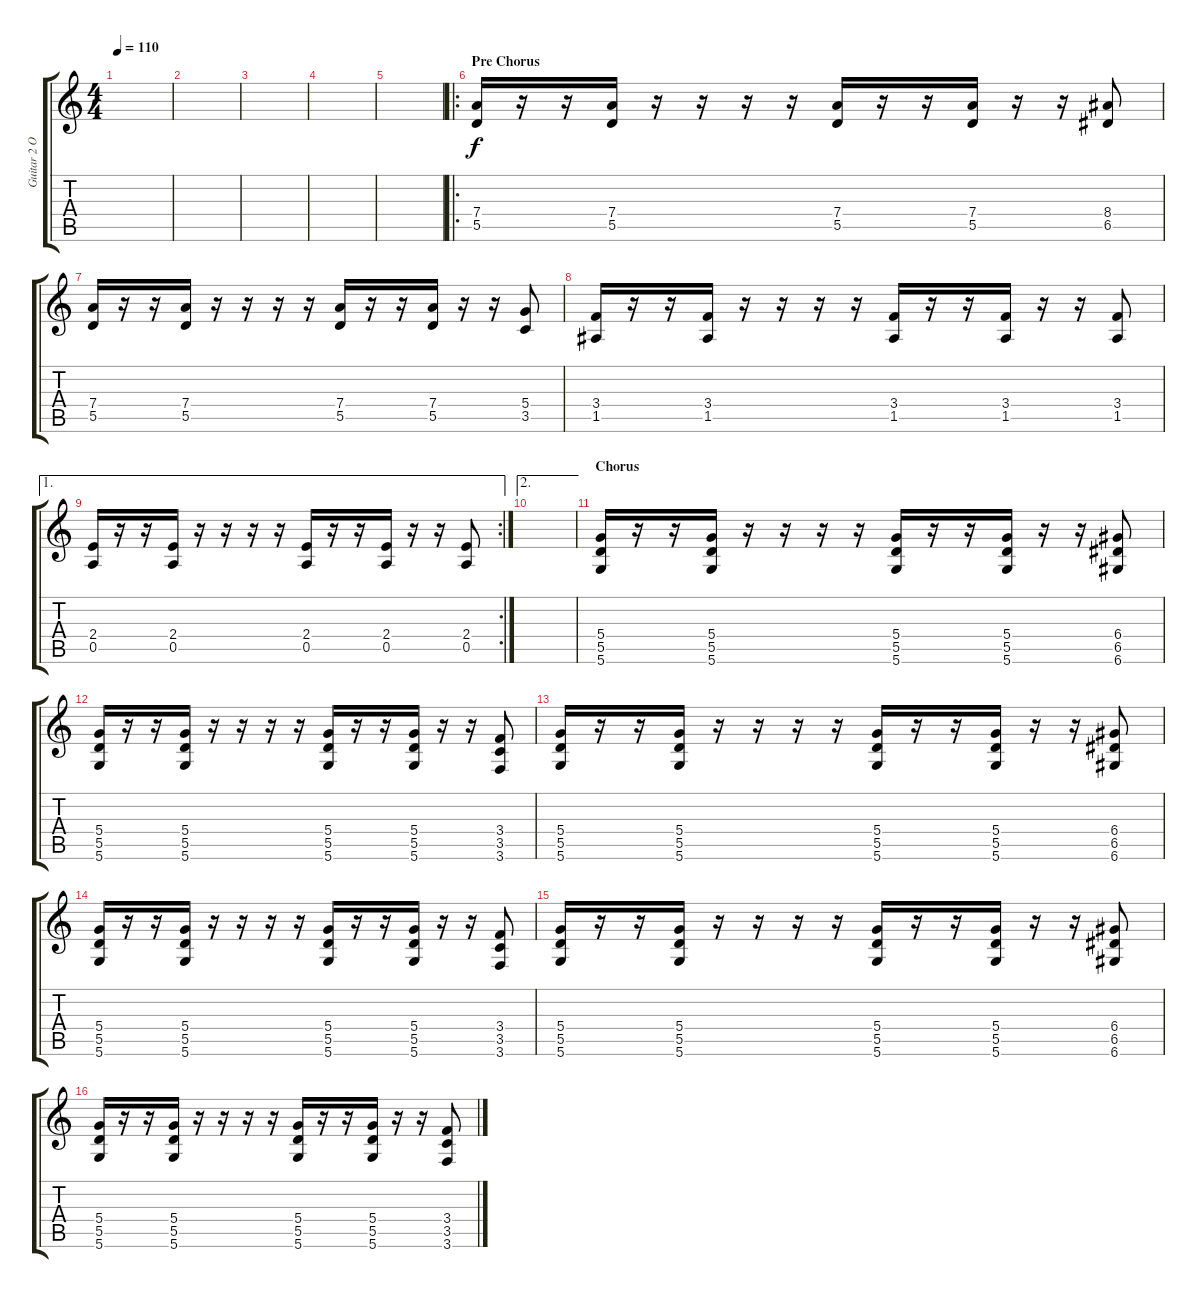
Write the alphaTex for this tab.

\track ("Guitar 2 Oct" "Guitar 2 O") {instrument overdrivenguitar}
\staff {score tabs}
\tuning (E4 B3 G3 D3 A2 D2) {hide}
\ts (4 4)
\tempo 110
\clef g2
\ks c
|
|
|
|
|
\ro
\section ("" "Pre Chorus")
(7.4 5.5).16 r.16 r.16 (7.4 5.5).16 r.16 r.16 r.16 r.16 (7.4 5.5).16 r.16 r.16 (7.4 5.5).16 r.16 r.16 (8.4 6.5).8 |
(7.4 5.5).16 r.16 r.16 (7.4 5.5).16 r.16 r.16 r.16 r.16 (7.4 5.5).16 r.16 r.16 (7.4 5.5).16 r.16 r.16 (5.4 3.5).8 |
(3.4 1.5).16 r.16 r.16 (3.4 1.5).16 r.16 r.16 r.16 r.16 (3.4 1.5).16 r.16 r.16 (3.4 1.5).16 r.16 r.16 (3.4 1.5).8 |
\ae 1
\rc 2
(2.4 0.5).16 r.16 r.16 (2.4 0.5).16 r.16 r.16 r.16 r.16 (2.4 0.5).16 r.16 r.16 (2.4 0.5).16 r.16 r.16 (2.4 0.5).8 |
\ae 2
|
\section ("" "Chorus")
(5.4 5.5 5.6).16 r.16 r.16 (5.4 5.5 5.6).16 r.16 r.16 r.16 r.16 (5.4 5.5 5.6).16 r.16 r.16 (5.4 5.5 5.6).16 r.16 r.16 (6.4 6.5 6.6).8 |
(5.4 5.5 5.6).16 r.16 r.16 (5.4 5.5 5.6).16 r.16 r.16 r.16 r.16 (5.4 5.5 5.6).16 r.16 r.16 (5.4 5.5 5.6).16 r.16 r.16 (3.4 3.5 3.6).8 |
(5.4 5.5 5.6).16 r.16 r.16 (5.4 5.5 5.6).16 r.16 r.16 r.16 r.16 (5.4 5.5 5.6).16 r.16 r.16 (5.4 5.5 5.6).16 r.16 r.16 (6.4 6.5 6.6).8 |
(5.4 5.5 5.6).16 r.16 r.16 (5.4 5.5 5.6).16 r.16 r.16 r.16 r.16 (5.4 5.5 5.6).16 r.16 r.16 (5.4 5.5 5.6).16 r.16 r.16 (3.4 3.5 3.6).8 |
(5.4 5.5 5.6).16 r.16 r.16 (5.4 5.5 5.6).16 r.16 r.16 r.16 r.16 (5.4 5.5 5.6).16 r.16 r.16 (5.4 5.5 5.6).16 r.16 r.16 (6.4 6.5 6.6).8 |
(5.4 5.5 5.6).16 r.16 r.16 (5.4 5.5 5.6).16 r.16 r.16 r.16 r.16 (5.4 5.5 5.6).16 r.16 r.16 (5.4 5.5 5.6).16 r.16 r.16 (3.4 3.5 3.6).8
